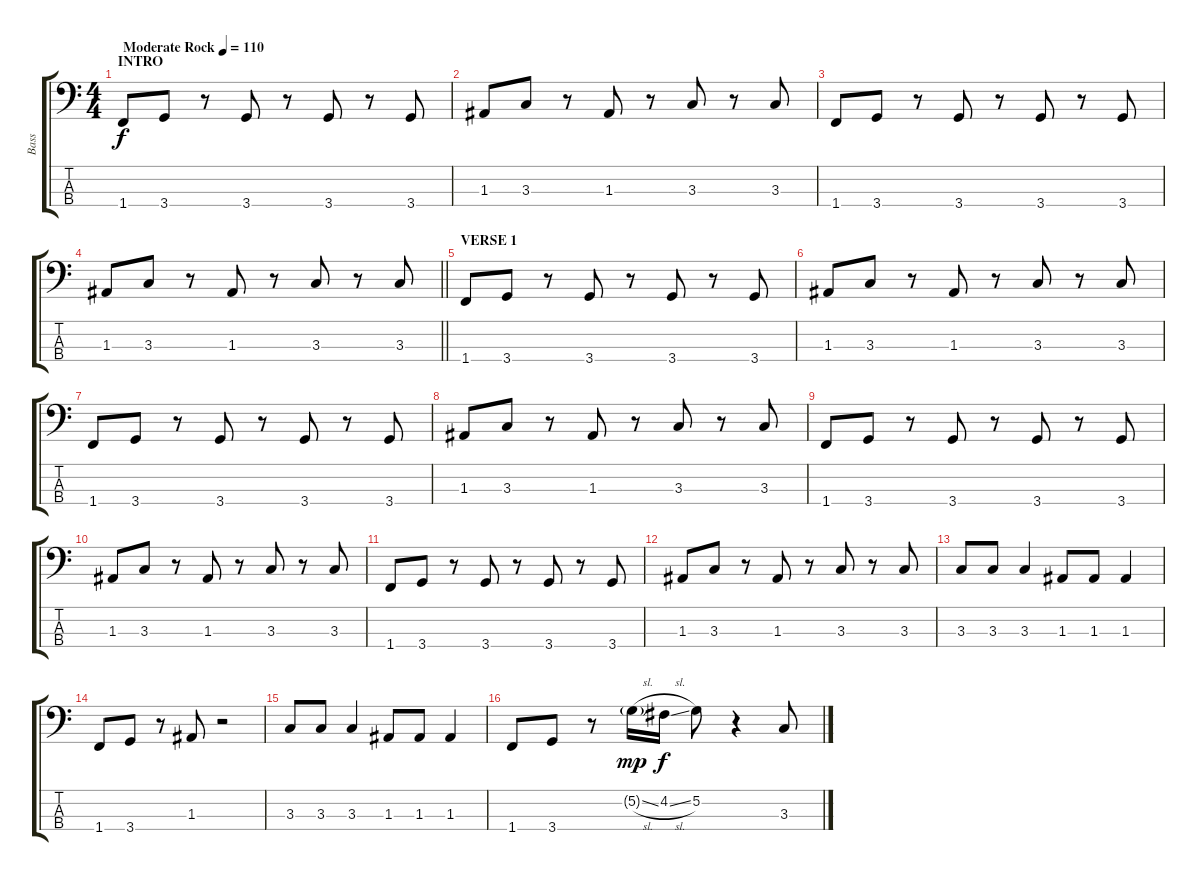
\track ("Bass" "Bass") {instrument slapbass1}
\staff {score tabs}
\tuning (G2 D2 A1 E1) {hide}
\ts (4 4)
\section ("" "INTRO")
\tempo (110 "Moderate Rock")
\clef f4
\ks c
1.4.8{dy f instrument slapbass1} 3.4.8 r.8 3.4.8 r.8 3.4.8 r.8 3.4.8 |
1.3.8 3.3.8 r.8 1.3.8 r.8 3.3.8 r.8 3.3.8 |
1.4.8 3.4.8 r.8 3.4.8 r.8 3.4.8 r.8 3.4.8 |
\barLineRight lightlight
1.3.8 3.3.8 r.8 1.3.8 r.8 3.3.8 r.8 3.3.8 |
\section ("" "VERSE 1")
1.4.8 3.4.8 r.8 3.4.8 r.8 3.4.8 r.8 3.4.8 |
1.3.8 3.3.8 r.8 1.3.8 r.8 3.3.8 r.8 3.3.8 |
1.4.8 3.4.8 r.8 3.4.8 r.8 3.4.8 r.8 3.4.8 |
1.3.8 3.3.8 r.8 1.3.8 r.8 3.3.8 r.8 3.3.8 |
1.4.8 3.4.8 r.8 3.4.8 r.8 3.4.8 r.8 3.4.8 |
1.3.8 3.3.8 r.8 1.3.8 r.8 3.3.8 r.8 3.3.8 |
1.4.8 3.4.8 r.8 3.4.8 r.8 3.4.8 r.8 3.4.8 |
1.3.8 3.3.8 r.8 1.3.8 r.8 3.3.8 r.8 3.3.8 |
3.3.8 3.3.8 3.3.4 1.3.8 1.3.8 1.3.4 |
1.4.8 3.4.8 r.8 1.3.8 r.2 |
3.3.8 3.3.8 3.3.4 1.3.8 1.3.8 1.3.4 |
1.4.8 3.4.8 r.8 5.2{sl g}.16{dy mp} 4.2{sl}.16{dy f} 5.2.8 r.4 3.3.8
